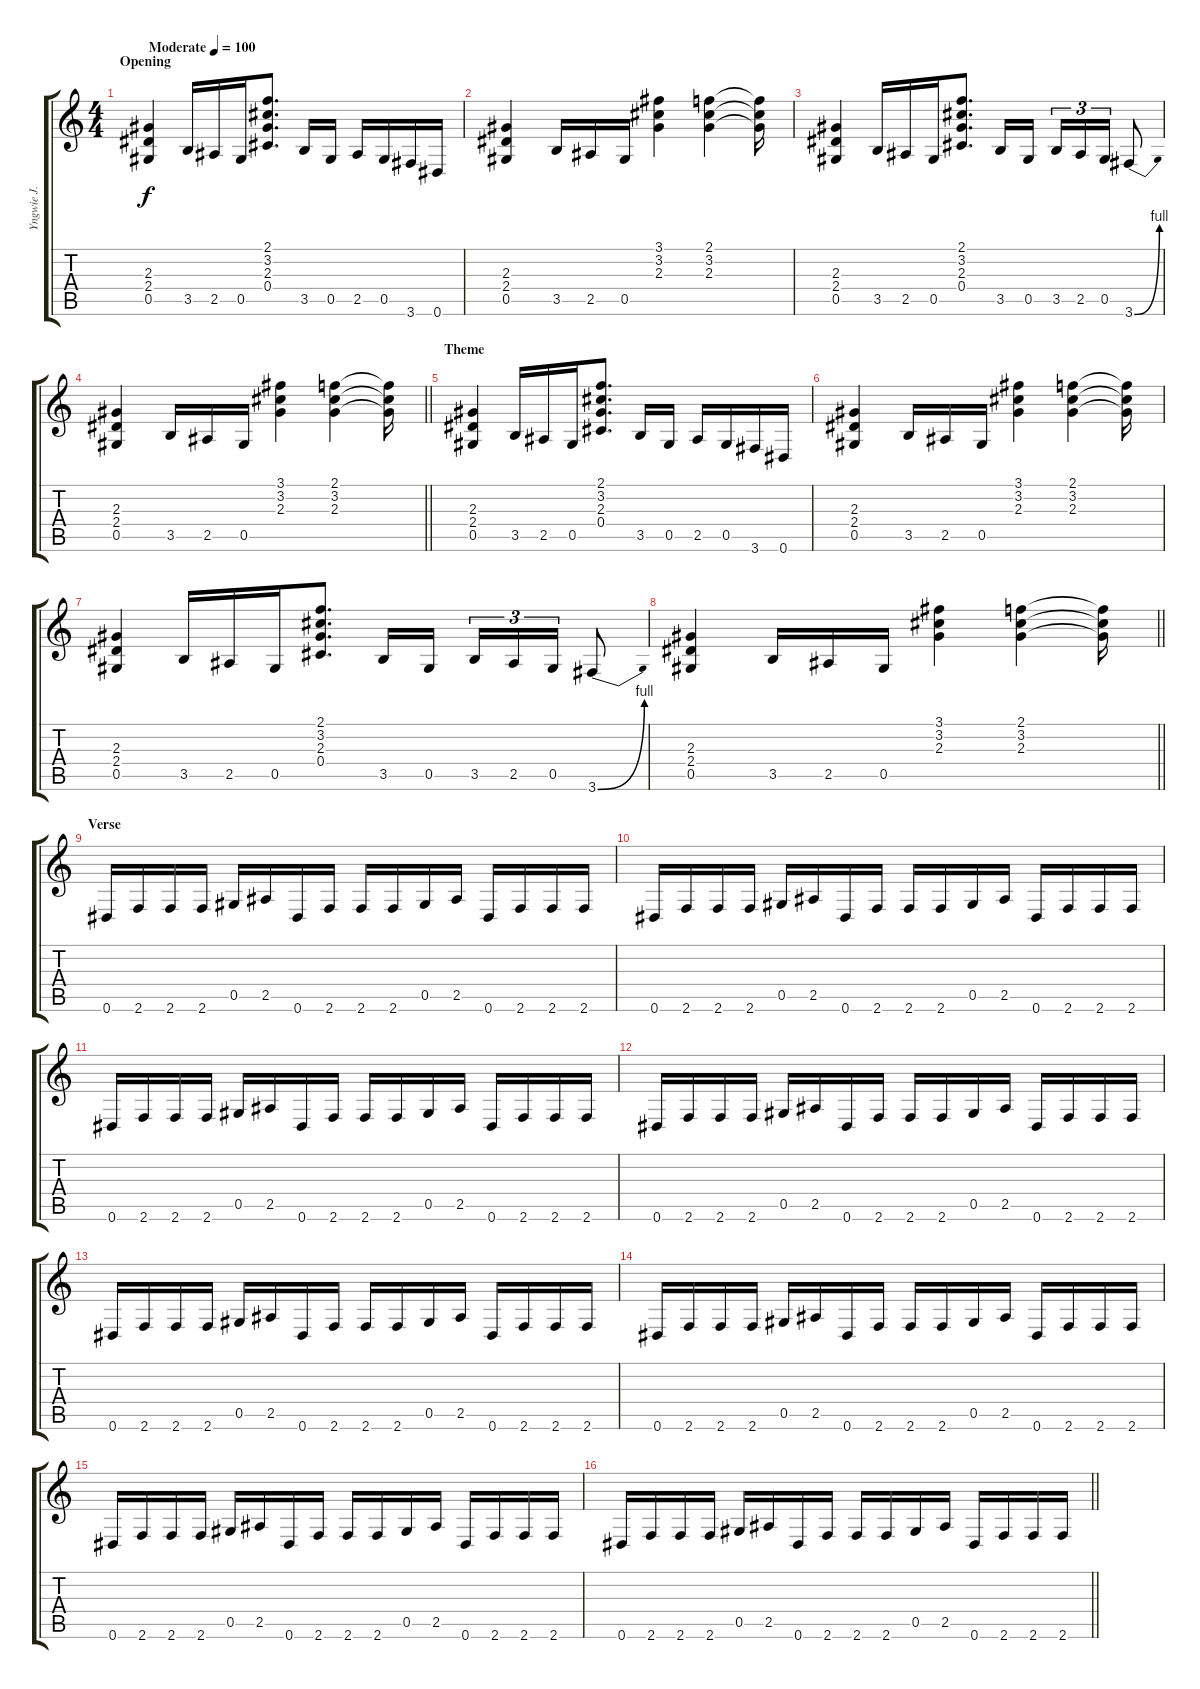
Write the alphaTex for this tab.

\track ("Yngwie J. Malmsteen" "Yngwie J. ") {instrument overdrivenguitar}
\staff {score tabs}
\tuning (Eb4 Bb3 Gb3 Db3 Ab2 Eb2) {hide}
\ts (4 4)
\section ("" "Opening")
\tempo (100 "Moderate")
\clef g2
\ks c
(2.3 2.4 0.5).4{dy f instrument overdrivenguitar} 3.5.16 2.5.16 0.5.16 (2.1 3.2 2.3 0.4).8{d} 3.5.16 0.5.16 2.5.16 0.5.16 3.6.16 0.6.16 |
(2.3 2.4 0.5).4 3.5.16 2.5.16 0.5.16 (3.1 3.2 2.3).4 (2.1 3.2 2.3).4 (2.1{t} 3.2{t} 2.3{t}).16 |
(2.3 2.4 0.5).4 3.5.16 2.5.16 0.5.16 (2.1 3.2 2.3 0.4).8{d} 3.5.16 0.5.16 3.5.16{tu (3 2)} 2.5.16{tu (3 2)} 0.5.16{tu (3 2)} 3.6{be (bend 0 0 60 4)}.8 |
\barLineRight lightlight
(2.3 2.4 0.5).4 3.5.16 2.5.16 0.5.16 (3.1 3.2 2.3).4 (2.1 3.2 2.3).4 (2.1{t} 3.2{t} 2.3{t}).16 |
\section ("" "Theme")
(2.3 2.4 0.5).4 3.5.16 2.5.16 0.5.16 (2.1 3.2 2.3 0.4).8{d} 3.5.16 0.5.16 2.5.16 0.5.16 3.6.16 0.6.16 |
(2.3 2.4 0.5).4 3.5.16 2.5.16 0.5.16 (3.1 3.2 2.3).4 (2.1 3.2 2.3).4 (2.1{t} 3.2{t} 2.3{t}).16 |
(2.3 2.4 0.5).4 3.5.16 2.5.16 0.5.16 (2.1 3.2 2.3 0.4).8{d} 3.5.16 0.5.16 3.5.16{tu (3 2)} 2.5.16{tu (3 2)} 0.5.16{tu (3 2)} 3.6{be (bend 0 0 60 4)}.8 |
\barLineRight lightlight
(2.3 2.4 0.5).4 3.5.16 2.5.16 0.5.16 (3.1 3.2 2.3).4 (2.1 3.2 2.3).4 (2.1{t} 3.2{t} 2.3{t}).16 |
\section ("" "Verse")
0.6.16 2.6.16 2.6.16 2.6.16 0.5.16 2.5.16 0.6.16 2.6.16 2.6.16 2.6.16 0.5.16 2.5.16 0.6.16 2.6.16 2.6.16 2.6.16 |
0.6.16 2.6.16 2.6.16 2.6.16 0.5.16 2.5.16 0.6.16 2.6.16 2.6.16 2.6.16 0.5.16 2.5.16 0.6.16 2.6.16 2.6.16 2.6.16 |
0.6.16 2.6.16 2.6.16 2.6.16 0.5.16 2.5.16 0.6.16 2.6.16 2.6.16 2.6.16 0.5.16 2.5.16 0.6.16 2.6.16 2.6.16 2.6.16 |
0.6.16 2.6.16 2.6.16 2.6.16 0.5.16 2.5.16 0.6.16 2.6.16 2.6.16 2.6.16 0.5.16 2.5.16 0.6.16 2.6.16 2.6.16 2.6.16 |
0.6.16 2.6.16 2.6.16 2.6.16 0.5.16 2.5.16 0.6.16 2.6.16 2.6.16 2.6.16 0.5.16 2.5.16 0.6.16 2.6.16 2.6.16 2.6.16 |
0.6.16 2.6.16 2.6.16 2.6.16 0.5.16 2.5.16 0.6.16 2.6.16 2.6.16 2.6.16 0.5.16 2.5.16 0.6.16 2.6.16 2.6.16 2.6.16 |
0.6.16 2.6.16 2.6.16 2.6.16 0.5.16 2.5.16 0.6.16 2.6.16 2.6.16 2.6.16 0.5.16 2.5.16 0.6.16 2.6.16 2.6.16 2.6.16 |
\barLineRight lightlight
0.6.16 2.6.16 2.6.16 2.6.16 0.5.16 2.5.16 0.6.16 2.6.16 2.6.16 2.6.16 0.5.16 2.5.16 0.6.16 2.6.16 2.6.16 2.6.16
